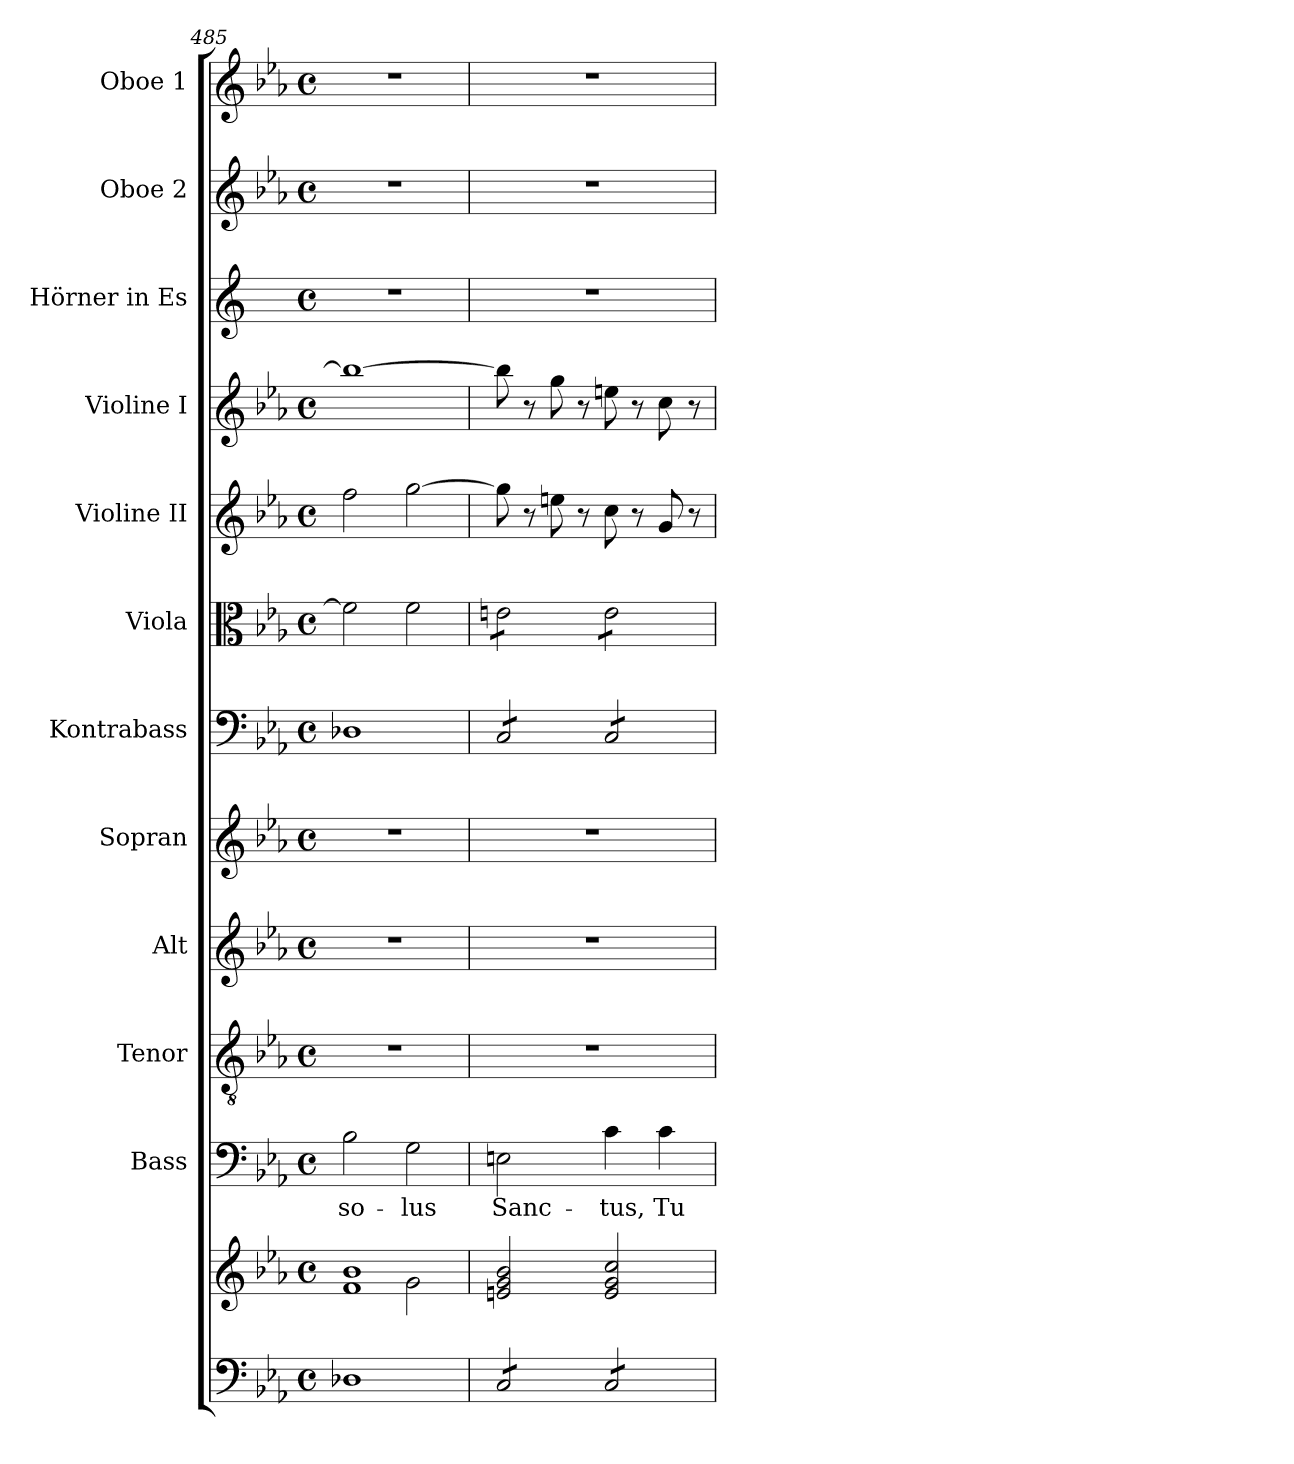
**kern	**kern	**kern	**text	**kern	**kern	**kern	**kern	**kern	**kern	**kern	**kern	**kern	**kern
*part12	*part12	*part11	*part11	*part10	*part9	*part8	*part7	*part6	*part5	*part4	*part3	*part2	*part1
*staff13	*staff12	*staff11	*staff11	*staff10	*staff9	*staff8	*staff7	*staff6	*staff5	*staff4	*staff3	*staff2	*staff1
*	*	*I"Bass	*	*I"Tenor	*I"Alt	*I"Sopran	*I"Kontrabass	*I"Viola	*I"Violine II	*I"Violine I	*I"Hörner in Es	*I"Oboe 2	*I"Oboe 1
*	*	*I'B.	*	*I'T.	*I'A.	*I'S.	*I'Kb.	*I'Vla.	*I'Vl. II	*I'Vl. I	*	*I'Ob. 2	*I'Ob. 1
*clefF4	*clefG2	*clefF4	*	*clefGv2	*clefG2	*clefG2	*clefF4	*clefC3	*clefG2	*clefG2	*clefG2	*clefG2	*clefG2
*	*	*	*	*	*	*	*ITrd7c12	*	*	*	*ITrd5c9	*	*
*k[b-e-a-]	*k[b-e-a-]	*k[b-e-a-]	*	*k[b-e-a-]	*k[b-e-a-]	*k[b-e-a-]	*k[b-e-a-]	*k[b-e-a-]	*k[b-e-a-]	*k[b-e-a-]	*k[b-e-a-]	*k[b-e-a-]	*k[b-e-a-]
*E-:	*E-:	*E-:	*	*E-:	*E-:	*E-:	*E-:	*E-:	*E-:	*E-:	*E-:	*E-:	*E-:
*M4/4	*M4/4	*M4/4	*	*M4/4	*M4/4	*M4/4	*M4/4	*M4/4	*M4/4	*M4/4	*M4/4	*M4/4	*M4/4
*met(c)	*met(c)	*met(c)	*	*met(c)	*met(c)	*met(c)	*met(c)	*met(c)	*met(c)	*met(c)	*met(c)	*met(c)	*met(c)
=485	=485	=485	=485	=485	=485	=485	=485	=485	=485	=485	=485	=485	=485
*	*^	*	*	*	*	*	*	*	*	*	*	*	*
!	!	!	!	!LO:LY:b	!	!	!	!	!	!	!	!	!	!
1D-X	1f 1b-	2ryy	2B-\	so-	1r	1r	1r	1DD-X	2f\]	2ff\	1bb-_	1r	1r	1r
!	!	!	!	!LO:LY:b	!	!	!	!	!	!	!	!	!	!
.	.	2g\	2G\	-lus	.	.	.	.	2f\	[2gg\	.	.	.	.
=486	=486	=486	=486	=486	=486	=486	=486	=486	=486	=486	=486	=486	=486	=486
!	!	!	!	!LO:LY:b	!	!	!	!	!	!	!	!	!	!
*	*v	*v	*	*	*	*	*	*	*	*	*	*	*	*
*tremolo	*	*	*	*	*	*	*	*	*	*	*	*	*
*	*	*	*	*	*	*	*tremolo	*	*	*	*	*	*
*	*	*	*	*	*	*	*	*tremolo	*	*	*	*	*
8C/L	2en/ 2g/ 2b-/	2En\	Sanc-	1r	1r	1r	8CC/L	8en\L	8gg\]	8bb-\]	1r	1r	1r
8C/	.	.	.	.	.	.	8CC/	8en\	8r	8r	.	.	.
8C/	.	.	.	.	.	.	8CC/	8en\	8een\	8gg\	.	.	.
8C/J	.	.	.	.	.	.	8CC/J	8en\J	8r	8r	.	.	.
!	!	!	!LO:LY:b	!	!	!	!	!	!	!	!	!	!
8C/L	2e/ 2g/ 2cc/	4c\	-tus,	.	.	.	8CC/L	8e\L	8cc\	8een\	.	.	.
8C/	.	.	.	.	.	.	8CC/	8e\	8r	8r	.	.	.
!	!	!	!LO:LY:b	!	!	!	!	!	!	!	!	!	!
8C/	.	4c\	Tu	.	.	.	8CC/	8e\	8g/	8cc\	.	.	.
8C/J	.	.	.	.	.	.	8CC/J	8e\J	8r	8r	.	.	.
*	*	*	*	*	*	*	*	*Xtremolo	*	*	*	*	*
*	*	*	*	*	*	*	*Xtremolo	*	*	*	*	*	*
*Xtremolo	*	*	*	*	*	*	*	*	*	*	*	*	*
=	=	=	=	=	=	=	=	=	=	=	=	=	=
*-	*-	*-	*-	*-	*-	*-	*-	*-	*-	*-	*-	*-	*-
